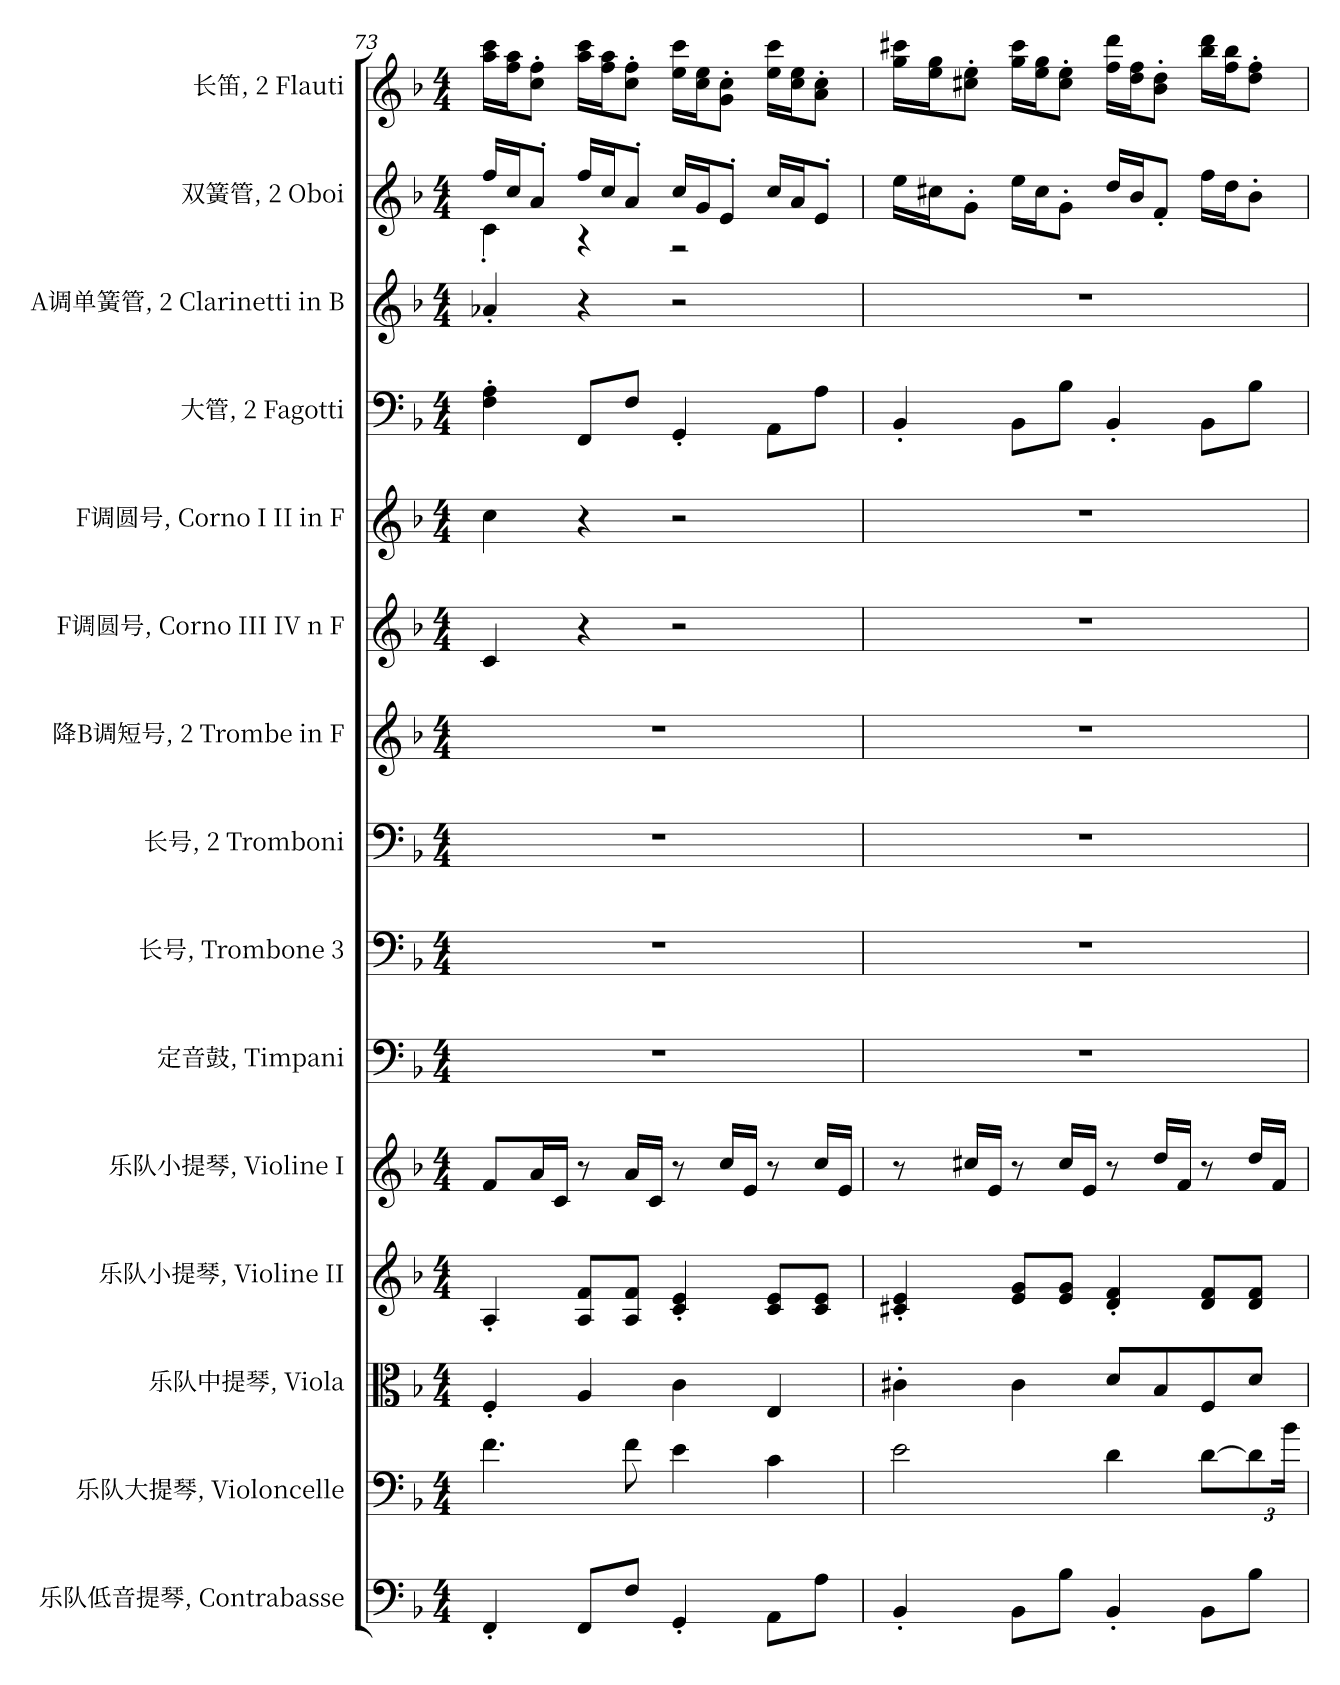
**kern	**kern	**kern	**kern	**kern	**kern	**kern	**kern	**kern	**kern	**kern	**kern	**kern	**kern	**kern
*part15	*part14	*part13	*part12	*part11	*part10	*part9	*part8	*part7	*part6	*part5	*part4	*part3	*part2	*part1
*staff15	*staff14	*staff13	*staff12	*staff11	*staff10	*staff9	*staff8	*staff7	*staff6	*staff5	*staff4	*staff3	*staff2	*staff1
*I"乐队低音提琴, Contrabasse	*I"乐队大提琴, Violoncelle	*I"乐队中提琴, Viola	*I"乐队小提琴, Violine II	*I"乐队小提琴, Violine I	*I"定音鼓, Timpani	*I"长号, Trombone 3	*I"长号, 2 Tromboni	*I"降B调短号, 2 Trombe in F	*I"F调圆号, Corno III IV n F	*I"F调圆号, Corno I II in F	*I"大管, 2 Fagotti	*I"A调单簧管, 2 Clarinetti in B	*I"双簧管, 2 Oboi	*I"长笛, 2 Flauti
*I'Cbs.	*	*	*	*	*I'Timp.	*I'Tbn.	*I'Tbn.	*	*	*	*	*I'A Cl.	*I'Ob.	*I'Fl.
!!LO:PB:g=z
*clefF4	*clefF4	*clefC3	*clefG2	*clefG2	*clefF4	*clefF4	*clefF4	*clefG2	*clefG2	*clefG2	*clefF4	*clefG2	*clefG2	*clefG2
*ITrd7c12	*	*	*	*	*	*	*	*ITrd1c2	*ITrd4c7	*ITrd4c7	*	*ITrd2c3	*	*
*k[b-]	*k[b-]	*k[b-]	*k[b-]	*k[b-]	*k[b-]	*k[b-]	*k[b-]	*k[b-e-a-]	*k[b-e-]	*k[b-e-]	*k[b-]	*k[f#c#]	*k[b-]	*k[b-]
*M4/4	*M4/4	*M4/4	*M4/4	*M4/4	*M4/4	*M4/4	*M4/4	*M4/4	*M4/4	*M4/4	*M4/4	*M4/4	*M4/4	*M4/4
*MM50	*MM50	*MM50	*MM50	*MM50	*MM50	*MM50	*MM50	*MM50	*MM50	*MM50	*MM50	*MM50	*MM50	*MM50
=73	=73	=73	=73	=73	=73	=73	=73	=73	=73	=73	=73	=73	=73	=73
*	*	*	*	*	*	*	*	*	*	*	*	*	*^	*
4FFF'/	4.f\	4F'/	4A'/	8f/L	1r	1r	1r	1r	4F/	4f\	4F\' 4A\'	4fn'/	16ff/LL	4c'\	16aa\ 16ccc\LL
.	.	.	.	.	.	.	.	.	.	.	.	.	16cc/J	.	16ff\ 16aa\J
*	*	*	*	*	*	*	*	*	*	*	*	*	*	*	*MM54
.	.	.	.	16a/L	.	.	.	.	.	.	.	.	8a'/J	.	8cc\' 8ff\'J
.	.	.	.	16c/JJ	.	.	.	.	.	.	.	.	.	.	.
*	*	*	*	*	*	*	*	*	*	*	*	*	*	*	*MM58
8FFF/L	.	4A/	8A/ 8f/L	8r	.	.	.	.	4r	4r	8FF/L	4r	16ff/LL	4r	16aa\ 16ccc\LL
.	.	.	.	.	.	.	.	.	.	.	.	.	16cc/J	.	16ff\ 16aa\J
8FF/J	8f\	.	8A/ 8f/J	16a/LL	.	.	.	.	.	.	8F/J	.	8a'/J	.	8cc\' 8ff\'J
.	.	.	.	16c/JJ	.	.	.	.	.	.	.	.	.	.	.
*	*	*	*	*	*	*	*	*	*	*	*	*	*	*	*MM54
4GGG'/	4e\	4c\	4c/' 4e/'	8r	.	.	.	.	2r	2r	4GG'/	2r	16cc/LL	2r	16ee\ 16ccc\LL
.	.	.	.	.	.	.	.	.	.	.	.	.	16g/J	.	16cc\ 16ee\J
.	.	.	.	16cc/LL	.	.	.	.	.	.	.	.	8e'/J	.	8g\' 8cc\'J
.	.	.	.	16e/JJ	.	.	.	.	.	.	.	.	.	.	.
*	*	*	*	*	*	*	*	*	*	*	*	*	*	*	*MM58
8AAA\L	4c\	4E/	8c/ 8e/L	8r	.	.	.	.	.	.	8AA\L	.	16cc/LL	.	16ee\ 16ccc\LL
.	.	.	.	.	.	.	.	.	.	.	.	.	16a/J	.	16cc\ 16ee\J
8AA\J	.	.	8c/ 8e/J	16cc/LL	.	.	.	.	.	.	8A\J	.	8e'/J	.	8a\' 8cc\'J
.	.	.	.	16e/JJ	.	.	.	.	.	.	.	.	.	.	.
*	*	*	*	*	*	*	*	*	*	*	*	*	*v	*v	*
=74	=74	=74	=74	=74	=74	=74	=74	=74	=74	=74	=74	=74	=74	=74
*	*	*	*	*	*	*	*	*	*	*	*	*	*	*MM54
4BBB-'/	2e\	4c#X'\	4c#X/' 4e/'	8r	1r	1r	1r	1r	1r	1r	4BB-'/	1r	16ee\LL	16gg\ 16ccc#X\LL
.	.	.	.	.	.	.	.	.	.	.	.	.	16cc#X\J	16ee\ 16gg\J
.	.	.	.	16cc#X/LL	.	.	.	.	.	.	.	.	8g'\J	8cc#X\' 8ee\'J
.	.	.	.	16e/JJ	.	.	.	.	.	.	.	.	.	.
*	*	*	*	*	*	*	*	*	*	*	*	*	*	*MM58
8BBB-\L	.	4c#\	8e/ 8g/L	8r	.	.	.	.	.	.	8BB-\L	.	16ee\LL	16gg\ 16ccc#\LL
.	.	.	.	.	.	.	.	.	.	.	.	.	16cc#\J	16ee\ 16gg\J
8BB-\J	.	.	8e/ 8g/J	16cc#/LL	.	.	.	.	.	.	8B-\J	.	8g'\J	8cc#\' 8ee\'J
.	.	.	.	16e/JJ	.	.	.	.	.	.	.	.	.	.
*	*	*	*	*	*	*	*	*	*	*	*	*	*	*MM54
4BBB-'/	4d\	8d/L	4d/' 4f/'	8r	.	.	.	.	.	.	4BB-'/	.	16dd/LL	16ff\ 16ddd\LL
.	.	.	.	.	.	.	.	.	.	.	.	.	16b-/J	16dd\ 16ff\J
.	.	8B-/	.	16dd/LL	.	.	.	.	.	.	.	.	8f'/J	8b-\' 8dd\'J
.	.	.	.	16f/JJ	.	.	.	.	.	.	.	.	.	.
*	*	*	*	*	*	*	*	*	*	*	*	*	*	*MM58
8BBB-\L	[8d\L	8F/	8d/ 8f/L	8r	.	.	.	.	.	.	8BB-\L	.	16ff\LL	16bb-\ 16ddd\LL
.	.	.	.	.	.	.	.	.	.	.	.	.	16dd\J	16ff\ 16bb-\J
*	*Xbrackettup	*	*	*	*	*	*	*	*	*	*	*	*	*
8BB-\J	12d\]	8d/J	8d/ 8f/J	16dd/LL	.	.	.	.	.	.	8B-\J	.	8b-'\J	8dd\' 8ff\'J
.	.	.	.	16f/JJ	.	.	.	.	.	.	.	.	.	.
.	24b-\Jk	.	.	.	.	.	.	.	.	.	.	.	.	.
=	=	=	=	=	=	=	=	=	=	=	=	=	=	=
*-	*-	*-	*-	*-	*-	*-	*-	*-	*-	*-	*-	*-	*-	*-
